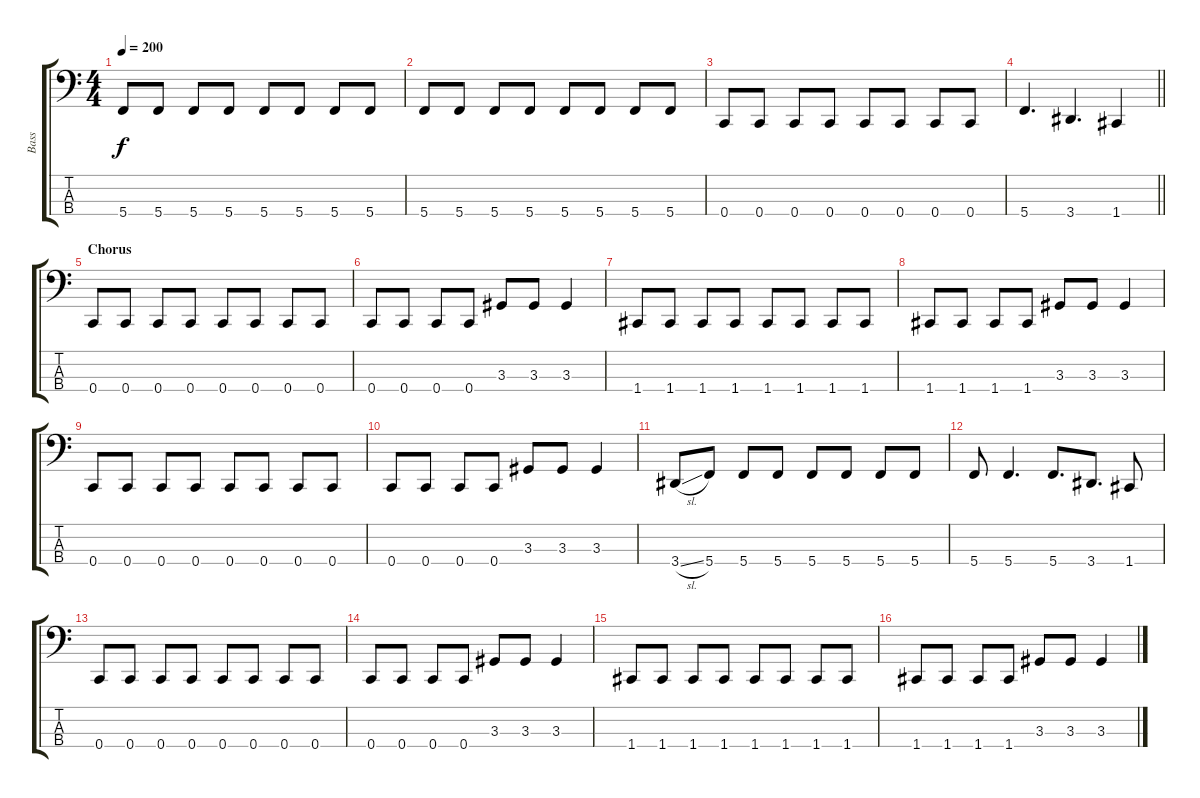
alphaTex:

\track ("Bass" "Bass") {instrument electricbassfinger}
\staff {score tabs}
\tuning (Eb2 Bb1 F1 C1) {hide}
\ts (4 4)
\tempo 200
\clef f4
\ks c
5.4.8{dy f} 5.4.8 5.4.8 5.4.8 5.4.8 5.4.8 5.4.8 5.4.8 |
5.4.8 5.4.8 5.4.8 5.4.8 5.4.8 5.4.8 5.4.8 5.4.8 |
0.4.8 0.4.8 0.4.8 0.4.8 0.4.8 0.4.8 0.4.8 0.4.8 |
\barLineRight lightlight
5.4.4{d} 3.4.4{d} 1.4.4 |
\section ("" "Chorus")
0.4.8 0.4.8 0.4.8 0.4.8 0.4.8 0.4.8 0.4.8 0.4.8 |
0.4.8 0.4.8 0.4.8 0.4.8 3.3.8 3.3.8 3.3.4 |
1.4.8 1.4.8 1.4.8 1.4.8 1.4.8 1.4.8 1.4.8 1.4.8 |
1.4.8 1.4.8 1.4.8 1.4.8 3.3.8 3.3.8 3.3.4 |
0.4.8 0.4.8 0.4.8 0.4.8 0.4.8 0.4.8 0.4.8 0.4.8 |
0.4.8 0.4.8 0.4.8 0.4.8 3.3.8 3.3.8 3.3.4 |
3.4{sl}.8 5.4.8 5.4.8 5.4.8 5.4.8 5.4.8 5.4.8 5.4.8 |
5.4.8 5.4.4{d} 5.4.8{d} 3.4.8{d} 1.4.8 |
0.4.8 0.4.8 0.4.8 0.4.8 0.4.8 0.4.8 0.4.8 0.4.8 |
0.4.8 0.4.8 0.4.8 0.4.8 3.3.8 3.3.8 3.3.4 |
1.4.8 1.4.8 1.4.8 1.4.8 1.4.8 1.4.8 1.4.8 1.4.8 |
1.4.8 1.4.8 1.4.8 1.4.8 3.3.8 3.3.8 3.3.4
